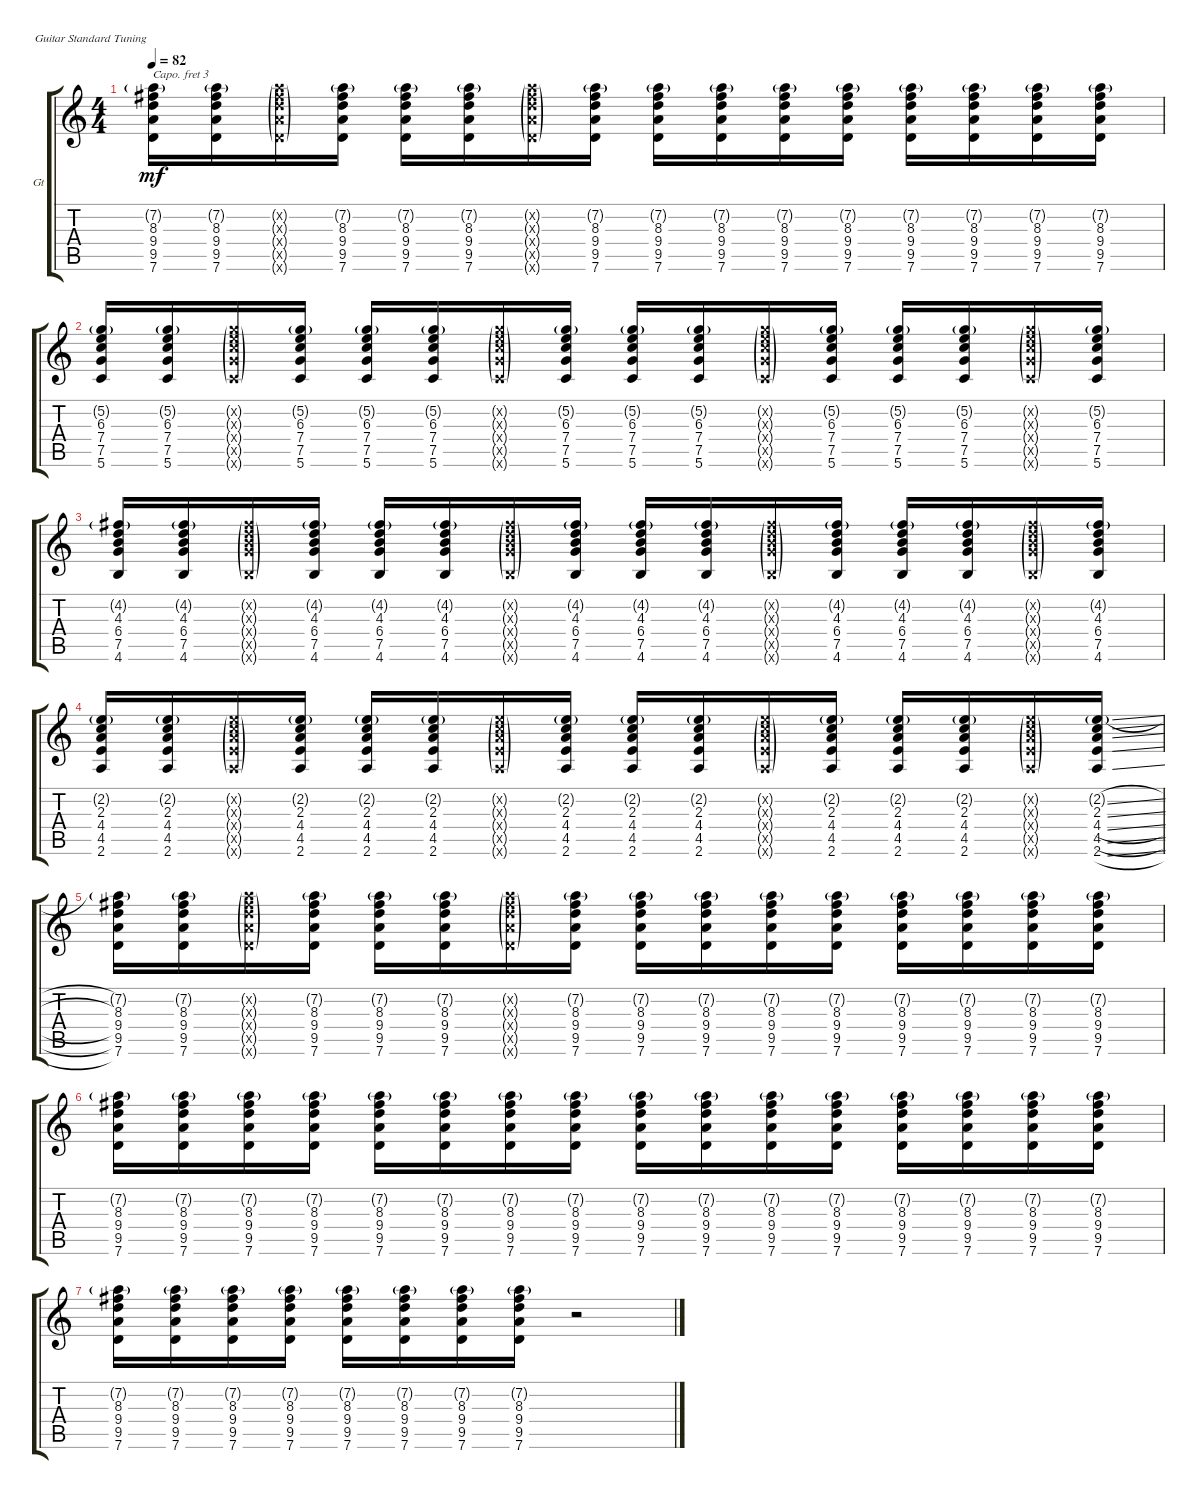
\defaultSystemsLayout 4
\bracketExtendMode groupsimilarinstruments
\firstSystemTrackNameOrientation horizontal
\otherSystemsTrackNameOrientation horizontal
\track ("Guitar" "Gt") {instrument electricguitarclean}
\staff {score tabs}
\capo 3
\tuning (E4 B3 G3 D3 A2 E2)
\ts (4 4)
\tempo 82
\clef g2
\ks c
(7.6 9.5 9.4 8.3 7.2{g}).16{dy mf} (7.6 9.5 9.4 8.3 7.2{g}).16 (7.6{g x} 9.5{g x} 9.4{g x} 8.3{g x} 7.2{g x}).16 (7.6 9.5 9.4 8.3 7.2{g}).16 (7.6 9.5 9.4 8.3 7.2{g}).16 (7.6 9.5 9.4 8.3 7.2{g}).16 (7.6{g x} 9.5{g x} 9.4{g x} 8.3{g x} 7.2{g x}).16 (7.6 9.5 9.4 8.3 7.2{g}).16 (7.6 9.5 9.4 8.3 7.2{g}).16 (7.6 9.5 9.4 8.3 7.2{g}).16 (7.6 9.5 9.4 8.3 7.2{g}).16 (7.6 9.5 9.4 8.3 7.2{g}).16 (7.6 9.5 9.4 8.3 7.2{g}).16 (7.6 9.5 9.4 8.3 7.2{g}).16 (7.6 9.5 9.4 8.3 7.2{g}).16 (7.6 9.5 9.4 8.3 7.2{g}).16 |
(5.6 7.5 7.4 6.3 5.2{g}).16 (5.6 7.5 7.4 6.3 5.2{g}).16 (5.6{g x} 7.5{g x} 7.4{g x} 6.3{g x} 5.2{g x}).16 (5.6 7.5 7.4 6.3 5.2{g}).16 (5.6 7.5 7.4 6.3 5.2{g}).16 (5.6 7.5 7.4 6.3 5.2{g}).16 (5.6{g x} 7.5{g x} 7.4{g x} 6.3{g x} 5.2{g x}).16 (5.6 7.5 7.4 6.3 5.2{g}).16 (5.6 7.5 7.4 6.3 5.2{g}).16 (5.6 7.5 7.4 6.3 5.2{g}).16 (5.6{g x} 7.5{g x} 7.4{g x} 6.3{g x} 5.2{g x}).16 (5.6 7.5 7.4 6.3 5.2{g}).16 (5.6 7.5 7.4 6.3 5.2{g}).16 (5.6 7.5 7.4 6.3 5.2{g}).16 (5.6{g x} 7.5{g x} 7.4{g x} 6.3{g x} 5.2{g x}).16 (5.6 7.5 7.4 6.3 5.2{g}).16 |
(4.6 7.5 6.4 4.3 4.2{g}).16 (4.6 7.5 6.4 4.3 4.2{g}).16 (4.6{g x} 7.5{g x} 6.4{g x} 4.3{g x} 4.2{g x}).16 (4.6 7.5 6.4 4.3 4.2{g}).16 (4.6 7.5 6.4 4.3 4.2{g}).16 (4.6 7.5 6.4 4.3 4.2{g}).16 (4.6{g x} 7.5{g x} 6.4{g x} 4.3{g x} 4.2{g x}).16 (4.6 7.5 6.4 4.3 4.2{g}).16 (4.6 7.5 6.4 4.3 4.2{g}).16 (4.6 7.5 6.4 4.3 4.2{g}).16 (4.6{g x} 7.5{g x} 6.4{g x} 4.3{g x} 4.2{g x}).16 (4.6 7.5 6.4 4.3 4.2{g}).16 (4.6 7.5 6.4 4.3 4.2{g}).16 (4.6 7.5 6.4 4.3 4.2{g}).16 (4.6{g x} 7.5{g x} 6.4{g x} 4.3{g x} 4.2{g x}).16 (4.6 7.5 6.4 4.3 4.2{g}).16 |
(2.6 4.5 4.4 2.3 2.2{g}).16 (2.6 4.5 4.4 2.3 2.2{g}).16 (2.6{g x} 4.5{g x} 4.4{g x} 2.3{g x} 2.2{g x}).16 (2.6 4.5 4.4 2.3 2.2{g}).16 (2.6 4.5 4.4 2.3 2.2{g}).16 (2.6 4.5 4.4 2.3 2.2{g}).16 (2.6{g x} 4.5{g x} 4.4{g x} 2.3{g x} 2.2{g x}).16 (2.6 4.5 4.4 2.3 2.2{g}).16 (2.6 4.5 4.4 2.3 2.2{g}).16 (2.6 4.5 4.4 2.3 2.2{g}).16 (2.6{g x} 4.5{g x} 4.4{g x} 2.3{g x} 2.2{g x}).16 (2.6 4.5 4.4 2.3 2.2{g}).16 (2.6 4.5 4.4 2.3 2.2{g}).16 (2.6 4.5 4.4 2.3 2.2{g}).16 (2.6{g x} 4.5{g x} 4.4{g x} 2.3{g x} 2.2{g x}).16 (2.6{sl} 4.5{sl} 4.4{sl} 2.3{sl} 2.2{sl g}).16 |
(7.6 9.5 9.4 8.3 7.2{g}).16 (7.6 9.5 9.4 8.3 7.2{g}).16 (7.6{g x} 9.5{g x} 9.4{g x} 8.3{g x} 7.2{g x}).16 (7.6 9.5 9.4 8.3 7.2{g}).16 (7.6 9.5 9.4 8.3 7.2{g}).16 (7.6 9.5 9.4 8.3 7.2{g}).16 (7.6{g x} 9.5{g x} 9.4{g x} 8.3{g x} 7.2{g x}).16 (7.6 9.5 9.4 8.3 7.2{g}).16 (7.6 9.5 9.4 8.3 7.2{g}).16 (7.6 9.5 9.4 8.3 7.2{g}).16 (7.6 9.5 9.4 8.3 7.2{g}).16 (7.6 9.5 9.4 8.3 7.2{g}).16 (7.6 9.5 9.4 8.3 7.2{g}).16 (7.6 9.5 9.4 8.3 7.2{g}).16 (7.6 9.5 9.4 8.3 7.2{g}).16 (7.6 9.5 9.4 8.3 7.2{g}).16 |
(7.6 9.5 9.4 8.3 7.2{g}).16 (7.6 9.5 9.4 8.3 7.2{g}).16 (7.6 9.5 9.4 8.3 7.2{g}).16 (7.6 9.5 9.4 8.3 7.2{g}).16 (7.6 9.5 9.4 8.3 7.2{g}).16 (7.6 9.5 9.4 8.3 7.2{g}).16 (7.6 9.5 9.4 8.3 7.2{g}).16 (7.6 9.5 9.4 8.3 7.2{g}).16 (7.6 9.5 9.4 8.3 7.2{g}).16 (7.6 9.5 9.4 8.3 7.2{g}).16 (7.6 9.5 9.4 8.3 7.2{g}).16 (7.6 9.5 9.4 8.3 7.2{g}).16 (7.6 9.5 9.4 8.3 7.2{g}).16 (7.6 9.5 9.4 8.3 7.2{g}).16 (7.6 9.5 9.4 8.3 7.2{g}).16 (7.6 9.5 9.4 8.3 7.2{g}).16 |
(7.6 9.5 9.4 8.3 7.2{g}).16 (7.6 9.5 9.4 8.3 7.2{g}).16 (7.6 9.5 9.4 8.3 7.2{g}).16 (7.6 9.5 9.4 8.3 7.2{g}).16 (7.6 9.5 9.4 8.3 7.2{g}).16 (7.6 9.5 9.4 8.3 7.2{g}).16 (7.6 9.5 9.4 8.3 7.2{g}).16 (7.6 9.5 9.4 8.3 7.2{g}).16 r.2
